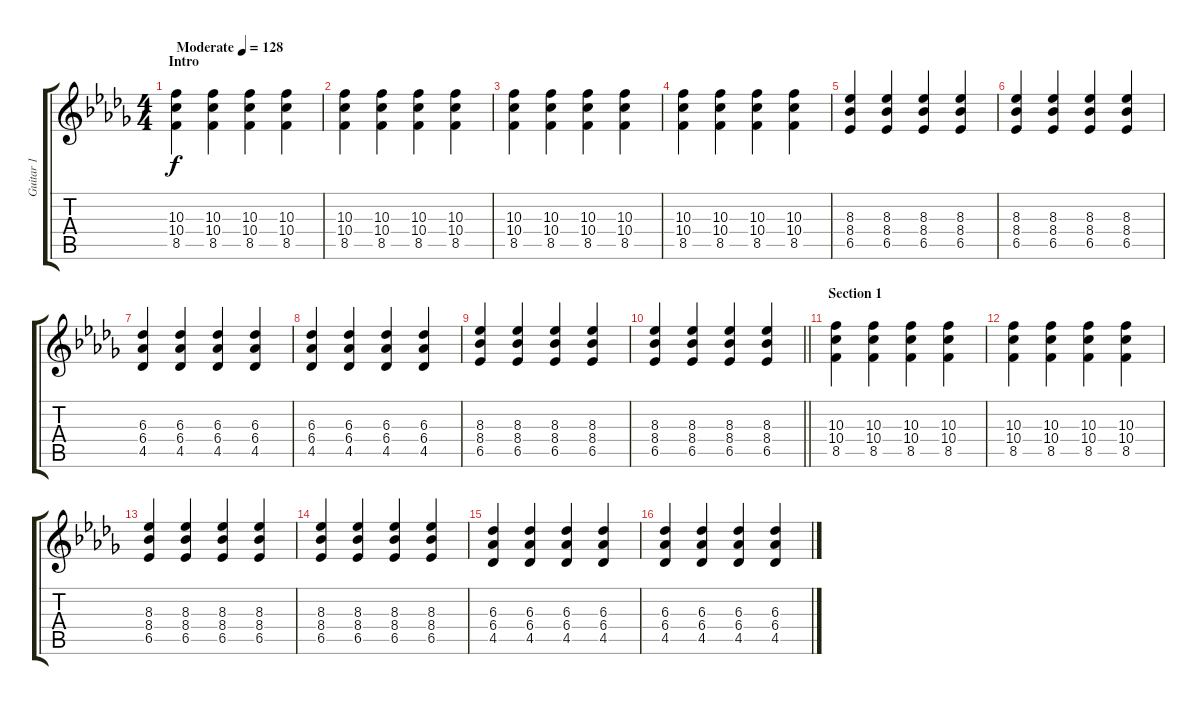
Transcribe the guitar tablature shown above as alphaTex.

\track ("Guitar 1" "Guitar 1") {instrument acousticguitarnylon}
\staff {score tabs}
\tuning (E4 B3 G3 D3 A2 E2) {hide}
\ts (4 4)
\section ("" "Intro")
\tempo (128 "Moderate")
\clef g2
\ks db
(10.3 10.4 8.5).4{dy f volume 0 instrument acousticguitarnylon} (10.3 10.4 8.5).4{volume 8} (10.3 10.4 8.5).4 (10.3 10.4 8.5).4 |
(10.3 10.4 8.5).4 (10.3 10.4 8.5).4 (10.3 10.4 8.5).4 (10.3 10.4 8.5).4 |
(10.3 10.4 8.5).4 (10.3 10.4 8.5).4 (10.3 10.4 8.5).4 (10.3 10.4 8.5).4 |
(10.3 10.4 8.5).4 (10.3 10.4 8.5).4 (10.3 10.4 8.5).4 (10.3 10.4 8.5).4 |
(8.3 8.4 6.5).4 (8.3 8.4 6.5).4 (8.3 8.4 6.5).4 (8.3 8.4 6.5).4 |
(8.3 8.4 6.5).4 (8.3 8.4 6.5).4 (8.3 8.4 6.5).4 (8.3 8.4 6.5).4 |
(6.3 6.4 4.5).4 (6.3 6.4 4.5).4 (6.3 6.4 4.5).4 (6.3 6.4 4.5).4 |
(6.3 6.4 4.5).4 (6.3 6.4 4.5).4 (6.3 6.4 4.5).4 (6.3 6.4 4.5).4 |
(8.3 8.4 6.5).4 (8.3 8.4 6.5).4 (8.3 8.4 6.5).4 (8.3 8.4 6.5).4 |
\barLineRight lightlight
(8.3 8.4 6.5).4 (8.3 8.4 6.5).4 (8.3 8.4 6.5).4 (8.3 8.4 6.5).4 |
\section ("" "Section 1")
(10.3 10.4 8.5).4 (10.3 10.4 8.5).4 (10.3 10.4 8.5).4 (10.3 10.4 8.5).4 |
(10.3 10.4 8.5).4 (10.3 10.4 8.5).4 (10.3 10.4 8.5).4 (10.3 10.4 8.5).4 |
(8.3 8.4 6.5).4 (8.3 8.4 6.5).4 (8.3 8.4 6.5).4 (8.3 8.4 6.5).4 |
(8.3 8.4 6.5).4 (8.3 8.4 6.5).4 (8.3 8.4 6.5).4 (8.3 8.4 6.5).4 |
(6.3 6.4 4.5).4 (6.3 6.4 4.5).4 (6.3 6.4 4.5).4 (6.3 6.4 4.5).4 |
(6.3 6.4 4.5).4 (6.3 6.4 4.5).4 (6.3 6.4 4.5).4 (6.3 6.4 4.5).4
